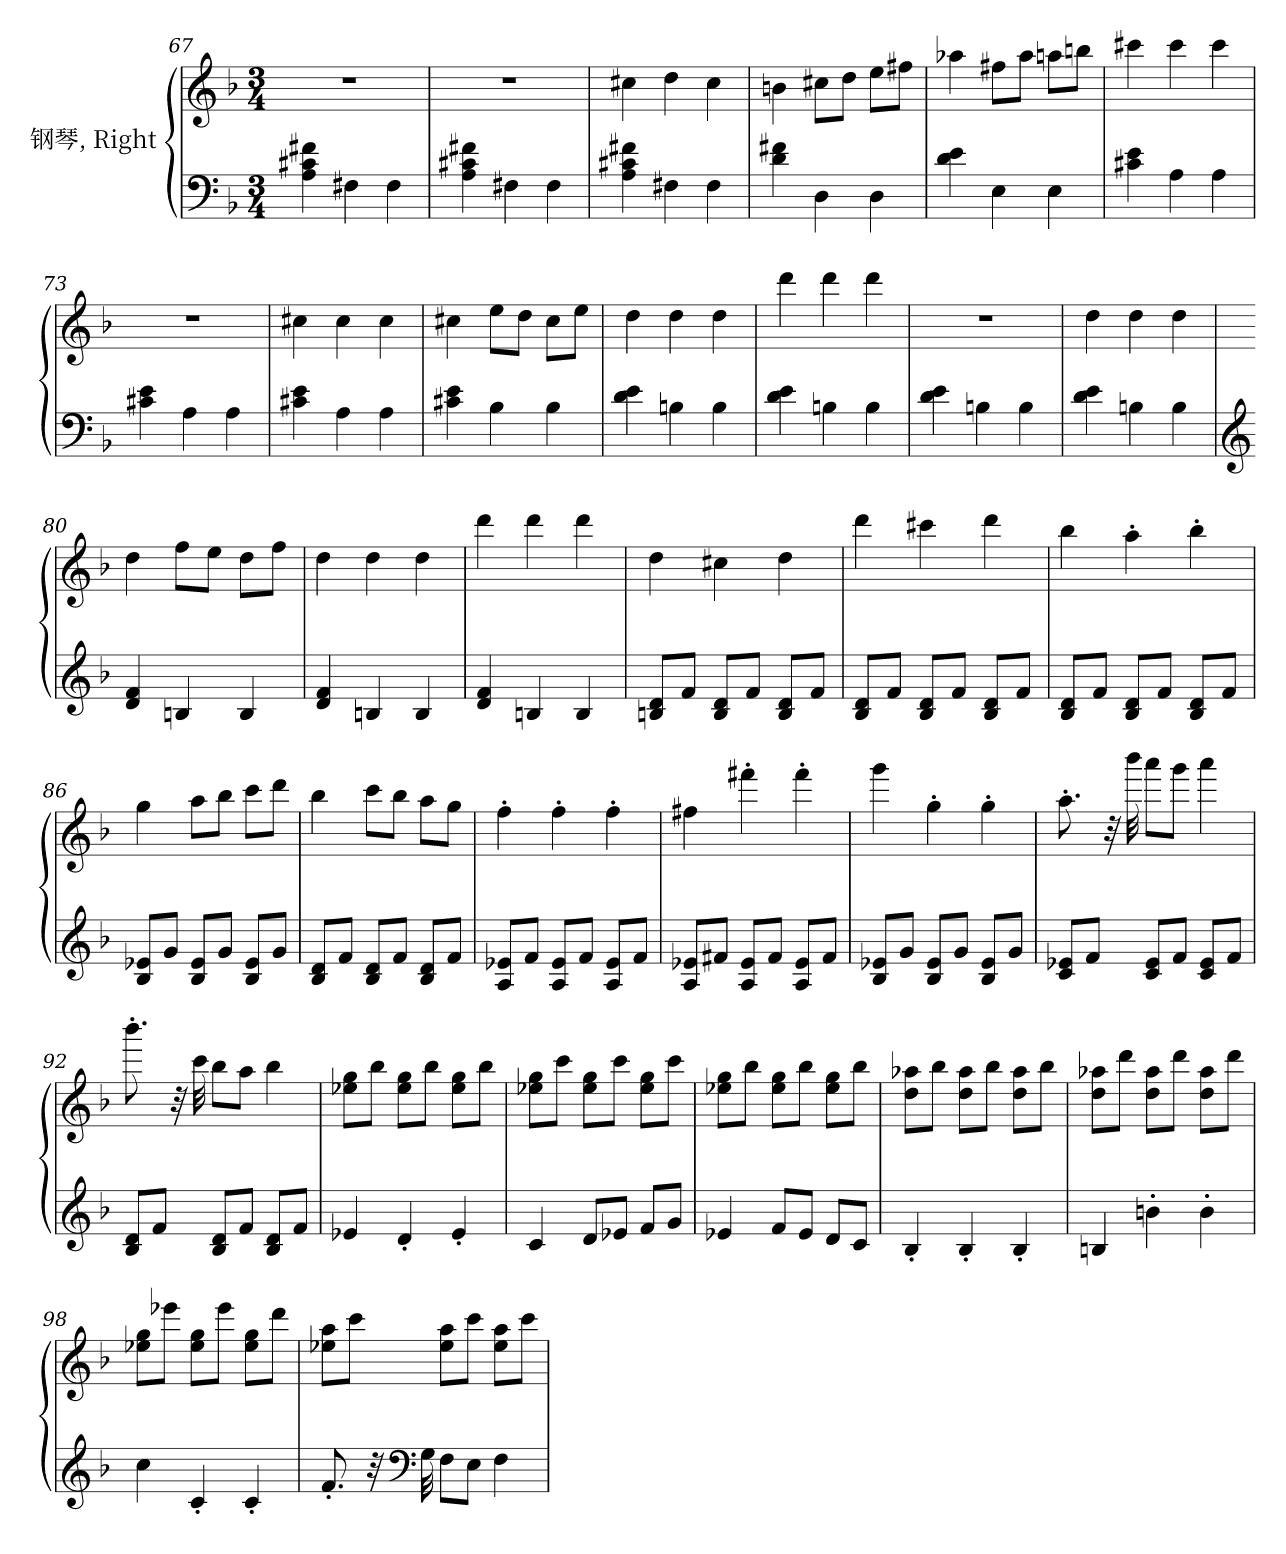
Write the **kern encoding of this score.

**kern	**kern
*part1	*part1
*staff2	*staff1
*I"钢琴, Right	*
*clefF4	*clefG2
*k[b-]	*k[b-]
*M3/4	*M3/4
=67	=67
4A\ 4c#X\ 4f#X\	2.r
4F#X\	.
4F#\	.
=68	=68
4A\ 4c#X\ 4f#X\	2.r
4F#X\	.
4F#\	.
=69	=69
4A\ 4c#X\ 4f#X\	4cc#X\
4F#X\	4dd\
4F#\	4cc#\
!!LO:LB:g=z
=70	=70
4d\ 4f#X\	4bn\
4D\	8cc#X\L
.	8dd\J
4D\	8ee\L
.	8ff#X\J
=71	=71
*	*MM241
4d\ 4e\	4aa-X\
4E\	8ff#X\L
*	*MM230
.	8aa-\J
*	*MM220
4E\	8aan\L
*	*MM212
.	8bbn\J
=72	=72
4c#X\ 4e\	4ccc#X\
*	*MM213
4A\	4ccc#\
4A\	4ccc#\
=73	=73
*	*MM226
4c#X\ 4e\	2.r
4A\	.
4A\	.
=74	=74
4c#X\ 4e\	4cc#X\
4A\	4cc#\
4A\	4cc#\
=75	=75
4c#X\ 4e\	4cc#X\
4B-\	8ee\L
.	8dd\J
4B-\	8cc#\L
.	8ee\J
=76	=76
4d\ 4e\	4dd\
4Bn\	4dd\
4B\	4dd\
=77	=77
4d\ 4e\	4ddd\
4Bn\	4ddd\
4B\	4ddd\
!!LO:LB:g=z
=78	=78
4d\ 4e\	2.r
4Bn\	.
4B\	.
=79	=79
4d\ 4e\	4dd\
4Bn\	4dd\
4B\	4dd\
=80	=80
*clefG2	*
4d/ 4f/	4dd\
4Bn/	8ff\L
.	8ee\J
4B/	8dd\L
.	8ff\J
=81	=81
4d/ 4f/	4dd\
4Bn/	4dd\
*	*MM234
4B/	4dd\
=82	=82
4d/ 4f/	4ddd\
*	*MM228
4Bn/	4ddd\
4B/	4ddd\
=83	=83
8Bn/ 8d/L	4dd\
8f/J	.
8B/ 8d/L	4cc#X\
8f/J	.
8B/ 8d/L	4dd\
8f/J	.
=84	=84
8B-/ 8d/L	4ddd\
8f/J	.
8B-/ 8d/L	4ccc#X\
8f/J	.
*	*MM193
8B-/ 8d/L	4ddd\
8f/J	.
!!LO:LB:g=z
=85	=85
*	*MM138
8B-/ 8d/L	4bb-\
8f/J	.
*	*MM213
8B-/ 8d/L	4aa'\
8f/J	.
*	*MM231
8B-/ 8d/L	4bb-'\
8f/J	.
=86	=86
8B-/ 8e-X/L	4gg\
8g/J	.
8B-/ 8e-/L	8aa\L
8g/J	8bb-\J
8B-/ 8e-/L	8ccc\L
8g/J	8ddd\J
=87	=87
8B-/ 8d/L	4bb-\
8f/J	.
8B-/ 8d/L	8ccc\L
8f/J	8bb-\J
8B-/ 8d/L	8aa\L
8f/J	8gg\J
=88	=88
8A/ 8e-X/L	4ff'\
8f/J	.
8A/ 8e-/L	4ff'\
8f/J	.
8A/ 8e-/L	4ff'\
8f/J	.
=89	=89
8A/ 8e-X/L	4ff#X\
8f#X/J	.
8A/ 8e-/L	4fff#X'\
8f#/J	.
8A/ 8e-/L	4fff#'\
8f#/J	.
=90	=90
8B-/ 8e-X/L	4ggg\
8g/J	.
8B-/ 8e-/L	4gg'\
8g/J	.
8B-/ 8e-/L	4gg'\
8g/J	.
!!LO:PB:g=z
=91	=91
8c/ 8e-X/L	8.aa'\
8f/J	.
.	32r
.	32bbb-\
8c/ 8e-/L	8aaa\L
8f/J	8ggg\J
8c/ 8e-/L	4aaa\
8f/J	.
=92	=92
8B-/ 8d/L	8.bbb-'\
8f/J	.
.	32r
.	32ccc\
8B-/ 8d/L	8bb-\L
8f/J	8aa\J
8B-/ 8d/L	4bb-\
8f/J	.
=93	=93
4e-X/	8ee-X\ 8gg\L
.	8bb-\J
4d'/	8ee-\ 8gg\L
.	8bb-\J
4e-'/	8ee-\ 8gg\L
.	8bb-\J
=94	=94
4c/	8ee-X\ 8gg\L
.	8ccc\J
8d/L	8ee-\ 8gg\L
8e-X/J	8ccc\J
8f/L	8ee-\ 8gg\L
8g/J	8ccc\J
=95	=95
4e-X/	8ee-X\ 8gg\L
.	8bb-\J
8f/L	8ee-\ 8gg\L
8e-/J	8bb-\J
8d/L	8ee-\ 8gg\L
8c/J	8bb-\J
!!LO:LB:g=z
=96	=96
4B-'/	8dd\ 8aa-X\L
.	8bb-\J
4B-'/	8dd\ 8aa-\L
.	8bb-\J
4B-'/	8dd\ 8aa-\L
.	8bb-\J
=97	=97
4Bn/	8dd\ 8aa-X\L
.	8ddd\J
4bn'\	8dd\ 8aa-\L
.	8ddd\J
4b'\	8dd\ 8aa-\L
.	8ddd\J
=98	=98
4cc\	8ee-X\ 8gg\L
.	8eee-X\J
4c'/	8ee-\ 8gg\L
.	8eee-\J
4c'/	8ee-\ 8gg\L
.	8ddd\J
=99	=99
8.f'/	8ee-X\ 8aa\L
.	8ccc\J
32r	.
*clefF4	*
32G\	.
8F\L	8ee-\ 8aa\L
8E\J	8ccc\J
4F\	8ee-\ 8aa\L
.	8ccc\J
=	=
*-	*-
